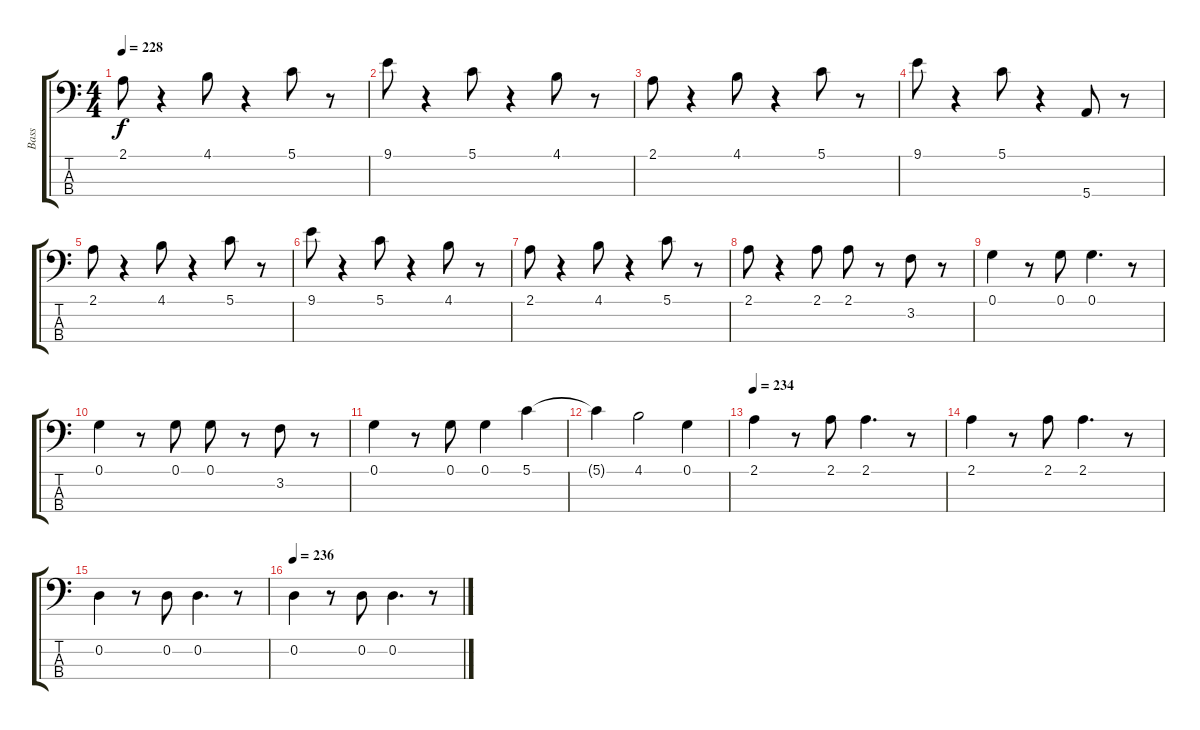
\track ("Bass" "Bass") {instrument electricbassfinger}
\staff {score tabs}
\tuning (G2 D2 A1 E1) {hide}
\ts (4 4)
\tempo 228
\clef f4
\ks c
2.1.8{dy f} r.4 4.1.8 r.4 5.1.8 r.8 |
9.1.8 r.4 5.1.8 r.4 4.1.8 r.8 |
2.1.8 r.4 4.1.8 r.4 5.1.8 r.8 |
9.1.8 r.4 5.1.8 r.4 5.4.8 r.8 |
2.1.8 r.4 4.1.8 r.4 5.1.8 r.8 |
9.1.8 r.4 5.1.8 r.4 4.1.8 r.8 |
2.1.8 r.4 4.1.8 r.4 5.1.8 r.8 |
2.1.8 r.4 2.1.8 2.1.8 r.8 3.2.8 r.8 |
0.1.4 r.8 0.1.8 0.1.4{d} r.8 |
0.1.4 r.8 0.1.8 0.1.8 r.8 3.2.8 r.8 |
0.1.4 r.8 0.1.8 0.1.4 5.1.4 |
5.1{t}.4 4.1.2 0.1.4 |
\tempo 234
2.1.4 r.8 2.1.8 2.1.4{d} r.8 |
2.1.4 r.8 2.1.8 2.1.4{d} r.8 |
0.2.4 r.8 0.2.8 0.2.4{d} r.8 |
\tempo 236
0.2.4 r.8 0.2.8 0.2.4{d} r.8
